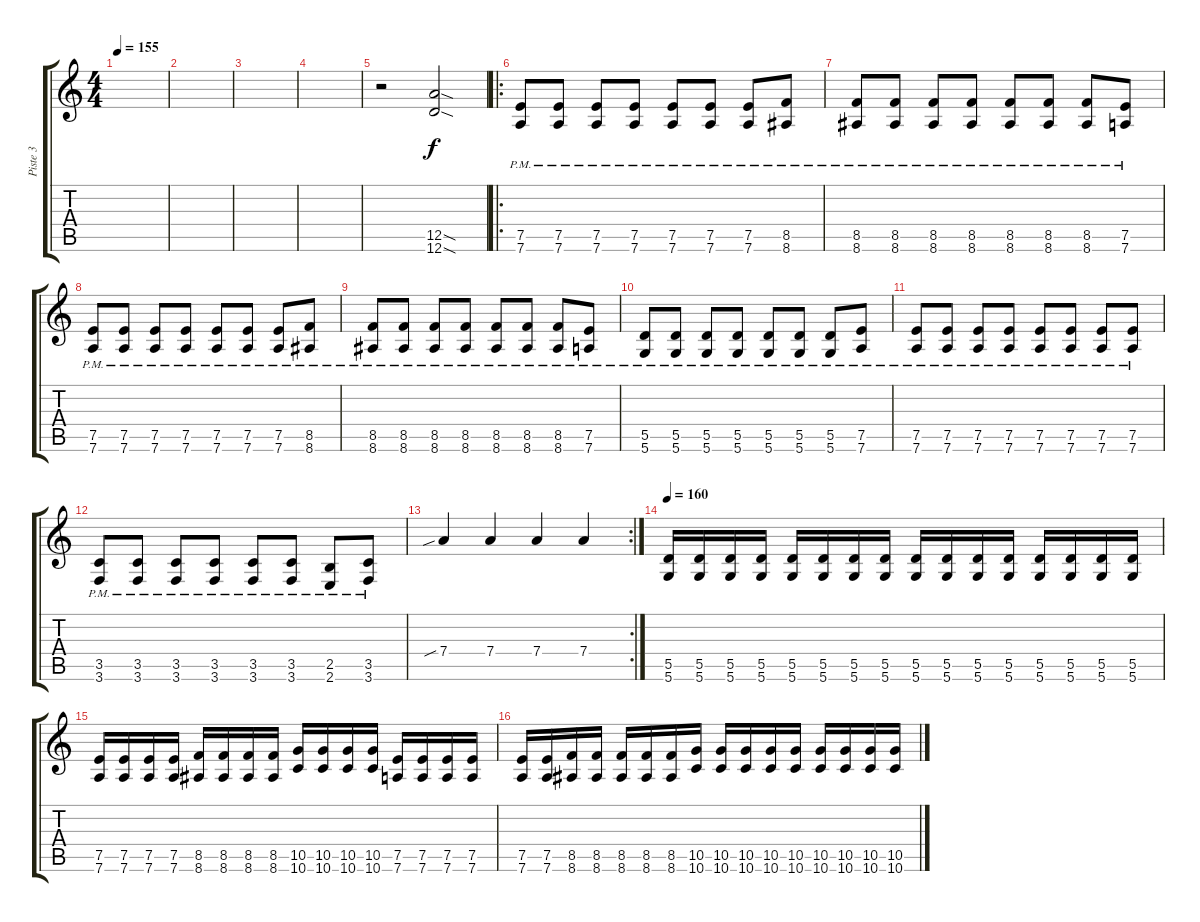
\track ("Piste 3" "Piste 3") {instrument distortionguitar}
\staff {score tabs}
\tuning (E4 B3 G3 D3 A2 D2) {hide}
\ts (4 4)
\tempo 155
\clef g2
\ks c
|
|
|
|
r.2 (12.5{sod} 12.6{sod}).2 |
\ro
(7.5{pm} 7.6{pm}).8 (7.5{pm} 7.6{pm}).8 (7.5{pm} 7.6{pm}).8 (7.5{pm} 7.6{pm}).8 (7.5{pm} 7.6{pm}).8 (7.5{pm} 7.6{pm}).8 (7.5{pm} 7.6{pm}).8 (8.5{pm} 8.6{pm}).8 |
(8.5{pm} 8.6{pm}).8 (8.5{pm} 8.6{pm}).8 (8.5{pm} 8.6{pm}).8 (8.5{pm} 8.6{pm}).8 (8.5{pm} 8.6{pm}).8 (8.5{pm} 8.6{pm}).8 (8.5{pm} 8.6{pm}).8 (7.5{pm} 7.6{pm}).8 |
(7.5{pm} 7.6{pm}).8 (7.5{pm} 7.6{pm}).8 (7.5{pm} 7.6{pm}).8 (7.5{pm} 7.6{pm}).8 (7.5{pm} 7.6{pm}).8 (7.5{pm} 7.6{pm}).8 (7.5{pm} 7.6{pm}).8 (8.5{pm} 8.6{pm}).8 |
(8.5{pm} 8.6{pm}).8 (8.5{pm} 8.6{pm}).8 (8.5{pm} 8.6{pm}).8 (8.5{pm} 8.6{pm}).8 (8.5{pm} 8.6{pm}).8 (8.5{pm} 8.6{pm}).8 (8.5{pm} 8.6{pm}).8 (7.5{pm} 7.6{pm}).8 |
(5.5{pm} 5.6{pm}).8 (5.5{pm} 5.6{pm}).8 (5.5{pm} 5.6{pm}).8 (5.5{pm} 5.6{pm}).8 (5.5{pm} 5.6{pm}).8 (5.5{pm} 5.6{pm}).8 (5.5{pm} 5.6{pm}).8 (7.5{pm} 7.6{pm}).8 |
(7.5{pm} 7.6{pm}).8 (7.5{pm} 7.6{pm}).8 (7.5{pm} 7.6{pm}).8 (7.5{pm} 7.6{pm}).8 (7.5{pm} 7.6{pm}).8 (7.5{pm} 7.6{pm}).8 (7.5{pm} 7.6{pm}).8 (7.5{pm} 7.6{pm}).8 |
(3.5{pm} 3.6{pm}).8 (3.5{pm} 3.6{pm}).8 (3.5{pm} 3.6{pm}).8 (3.5{pm} 3.6{pm}).8 (3.5{pm} 3.6{pm}).8 (3.5{pm} 3.6{pm}).8 (2.5{pm} 2.6{pm}).8 (3.5{pm} 3.6{pm}).8 |
\rc 2
7.4{sib}.4 7.4.4 7.4.4 7.4.4 |
\tempo 160
(5.5 5.6).16 (5.5 5.6).16 (5.5 5.6).16 (5.5 5.6).16 (5.5 5.6).16 (5.5 5.6).16 (5.5 5.6).16 (5.5 5.6).16 (5.5 5.6).16 (5.5 5.6).16 (5.5 5.6).16 (5.5 5.6).16 (5.5 5.6).16 (5.5 5.6).16 (5.5 5.6).16 (5.5 5.6).16 |
(7.5 7.6).16 (7.5 7.6).16 (7.5 7.6).16 (7.5 7.6).16 (8.5 8.6).16 (8.5 8.6).16 (8.5 8.6).16 (8.5 8.6).16 (10.5 10.6).16 (10.5 10.6).16 (10.5 10.6).16 (10.5 10.6).16 (7.5 7.6).16 (7.5 7.6).16 (7.5 7.6).16 (7.5 7.6).16 |
(7.5 7.6).16 (7.5 7.6).16 (8.5 8.6).16 (8.5 8.6).16 (8.5 8.6).16 (8.5 8.6).16 (8.5 8.6).16 (10.5 10.6).16 (10.5 10.6).16 (10.5 10.6).16 (10.5 10.6).16 (10.5 10.6).16 (10.5 10.6).16 (10.5 10.6).16 (10.5 10.6).16 (10.5 10.6).16
